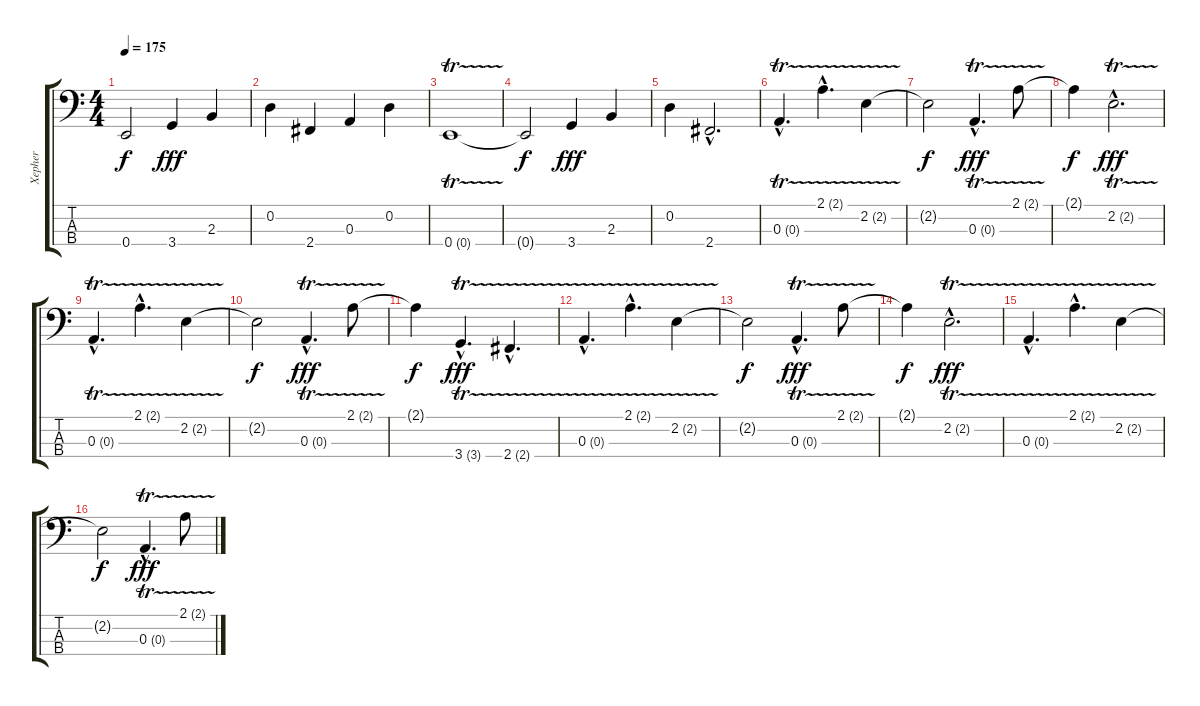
\track ("Xepher" "Xepher") {instrument electricbassfinger}
\staff {score tabs}
\tuning (G2 D2 A1 E1) {hide}
\ts (4 4)
\tempo 175
\clef f4
\ks c
0.4{t}.2{dy f} 3.4.4{dy fff} 2.3.4 |
0.2.4 2.4.4 0.3.4 0.2.4 |
0.4{tr (0 16)}.1 |
0.4{t}.2{dy f} 3.4.4{dy fff} 2.3.4 |
0.2.4 2.4{hac}.2{d} |
0.3{tr (0 16) hac}.4{d} 2.1{tr (2 16) hac}.4{d} 2.2{tr (2 16)}.4 |
2.2{t}.2{dy f} 0.3{tr (0 16) hac}.4{d dy fff} 2.1{tr (2 16)}.8 |
2.1{t}.4{dy f} 2.2{tr (2 16) hac}.2{d dy fff} |
0.3{tr (0 16) hac}.4{d} 2.1{tr (2 16) hac}.4{d} 2.2{tr (2 16)}.4 |
2.2{t}.2{dy f} 0.3{tr (0 16) hac}.4{d dy fff} 2.1{tr (2 16)}.8 |
2.1{t}.4{dy f} 3.4{tr (3 16) hac}.4{d dy fff} 2.4{tr (2 16) hac}.4{d} |
0.3{tr (0 16) hac}.4{d} 2.1{tr (2 16) hac}.4{d} 2.2{tr (2 16)}.4 |
2.2{t}.2{dy f} 0.3{tr (0 16) hac}.4{d dy fff} 2.1{tr (2 16)}.8 |
2.1{t}.4{dy f} 2.2{tr (2 16) hac}.2{d dy fff} |
0.3{tr (0 16) hac}.4{d} 2.1{tr (2 16) hac}.4{d} 2.2{tr (2 16)}.4 |
2.2{t}.2{dy f} 0.3{tr (0 16) hac}.4{d dy fff} 2.1{tr (2 16)}.8
